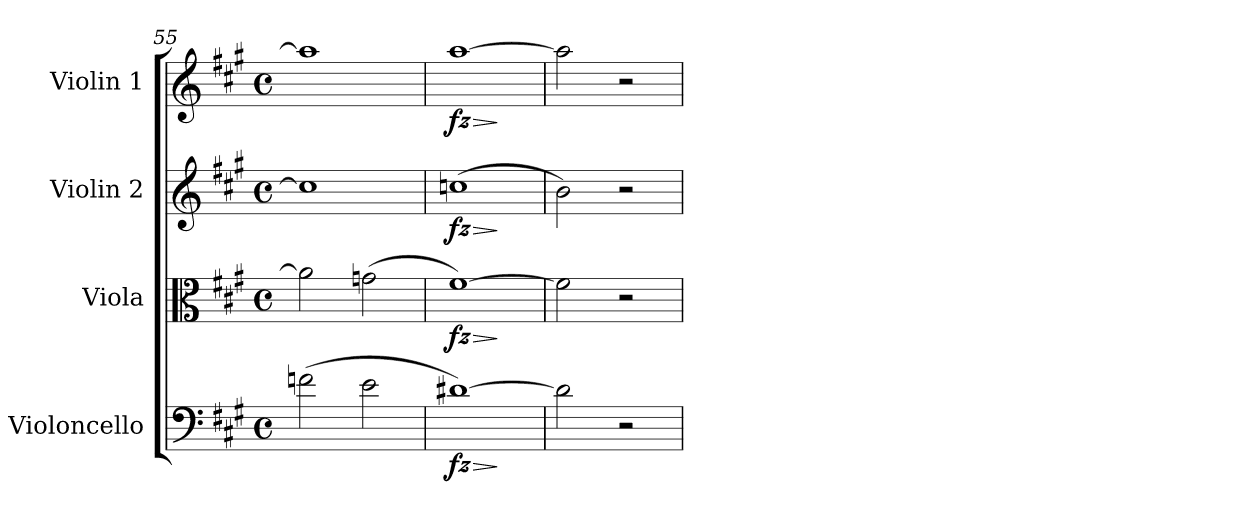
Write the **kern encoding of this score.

**kern	**dynam	**kern	**dynam	**kern	**dynam	**kern	**dynam
*part4	*part4	*part3	*part3	*part2	*part2	*part1	*part1
*staff4	*staff4	*staff3	*staff3	*staff2	*staff2	*staff1	*staff1
*I"Violoncello	*	*I"Viola	*	*I"Violin 2	*	*I"Violin 1	*
*I'Vc	*	*I'Vla	*	*I'Vln	*	*I'Vln	*
*clefF4	*	*clefC3	*	*clefG2	*	*clefG2	*
*k[f#c#g#]	*	*k[f#c#g#]	*	*k[f#c#g#]	*	*k[f#c#g#]	*
*M4/4	*	*M4/4	*	*M4/4	*	*M4/4	*
*met(c)	*	*met(c)	*	*met(c)	*	*met(c)	*
=55	=55	=55	=55	=55	=55	=55	=55
(2fn\	.	2a\]	.	1cc]	.	1aa]	.
2e\	.	(2gn\	.	.	.	.	.
=56	=56	=56	=56	=56	=56	=56	=56
!	!LO:HP:b	!	!LO:HP:b	!	!LO:HP:b	!	!LO:HP:b
!	!LO:DY:n=1:b	!	!LO:DY:n=1:b	!	!LO:DY:n=1:b	!	!LO:DY:n=1:b
[1d#X)	> fz	[1f#)	> fz	(1ccn	> fz	[1aa	> fz
.	]	.	]	.	]	.	]
=57	=57	=57	=57	=57	=57	=57	=57
2d#\]	.	2f#\]	.	2b\)	.	2aa\]	.
2r	.	2r	.	2r	.	2r	.
=	=	=	=	=	=	=	=
*-	*-	*-	*-	*-	*-	*-	*-
